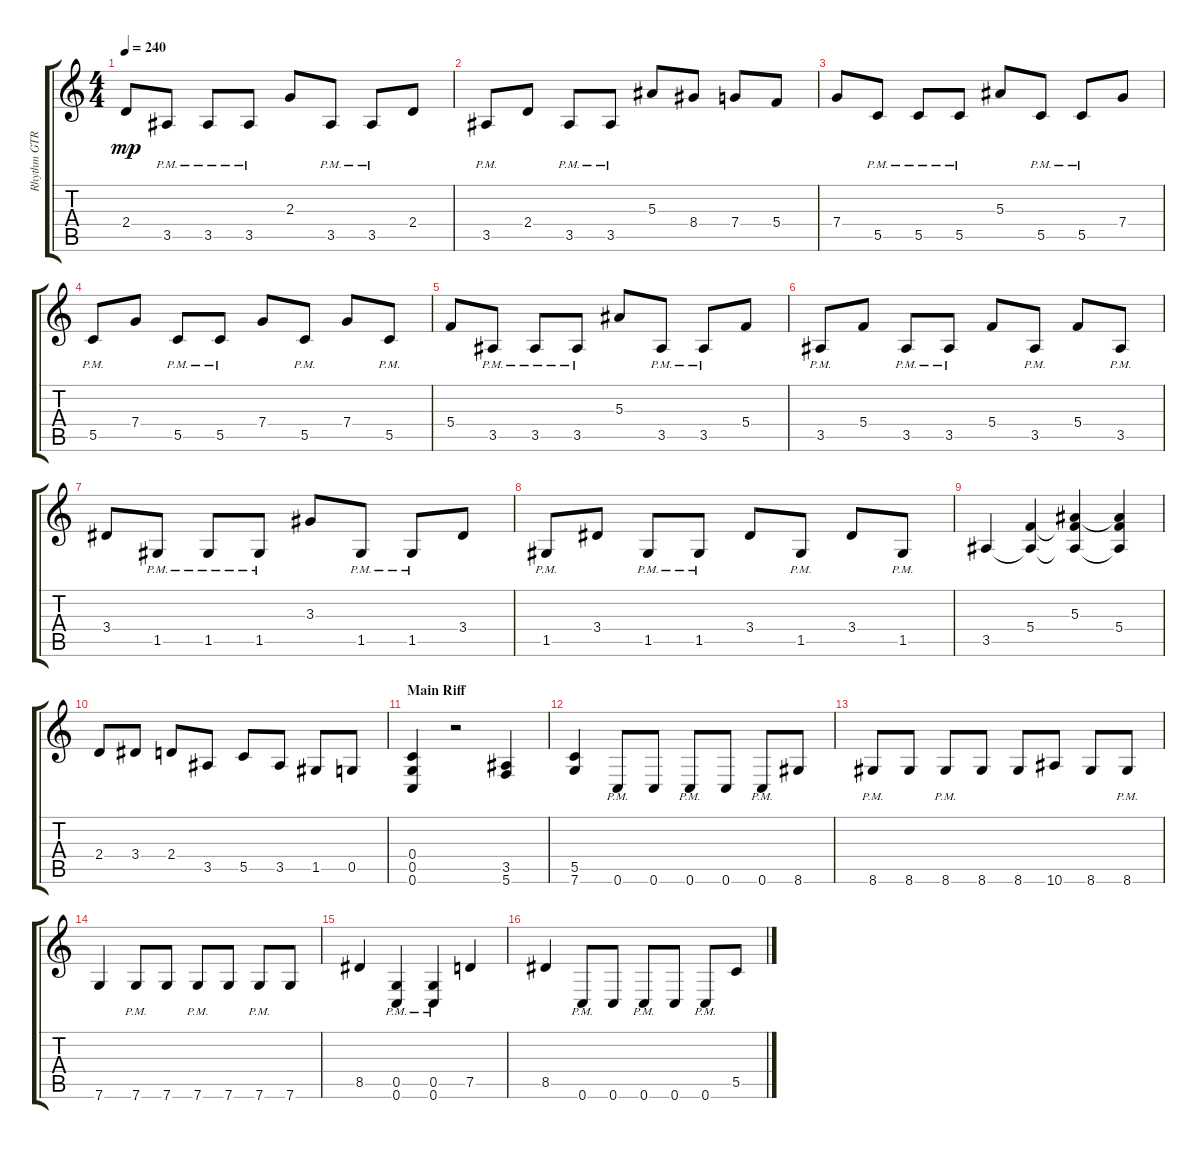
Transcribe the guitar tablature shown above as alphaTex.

\track ("Rhythm GTR 2" "Rhythm GTR") {instrument distortionguitar}
\staff {score tabs}
\tuning (D4 A3 F3 C3 G2 C2) {hide}
\ts (4 4)
\tempo 240
\clef g2
\ks aminor
2.4.8{dy mp} 3.5{pm}.8 3.5{pm}.8 3.5{pm}.8 2.3.8 3.5{pm}.8 3.5{pm}.8 2.4.8 |
3.5{pm}.8 2.4.8 3.5{pm}.8 3.5{pm}.8 5.3.8 8.4.8 7.4.8 5.4.8 |
7.4.8 5.5{pm}.8 5.5{pm}.8 5.5{pm}.8 5.3.8 5.5{pm}.8 5.5{pm}.8 7.4.8 |
5.5{pm}.8 7.4.8 5.5{pm}.8 5.5{pm}.8 7.4.8 5.5{pm}.8 7.4.8 5.5{pm}.8 |
5.4.8 3.5{pm}.8 3.5{pm}.8 3.5{pm}.8 5.3.8 3.5{pm}.8 3.5{pm}.8 5.4.8 |
3.5{pm}.8 5.4.8 3.5{pm}.8 3.5{pm}.8 5.4.8 3.5{pm}.8 5.4.8 3.5{pm}.8 |
3.4.8 1.5{pm}.8 1.5{pm}.8 1.5{pm}.8 3.3.8 1.5{pm}.8 1.5{pm}.8 3.4.8 |
1.5{pm}.8 3.4.8 1.5{pm}.8 1.5{pm}.8 3.4.8 1.5{pm}.8 3.4.8 1.5{pm}.8 |
3.5.4 (5.4 3.5{t}).4 (5.3 5.4{t} 3.5{t}).4 (5.3{t} 5.4 3.5{t}).4 |
2.4.8 3.4.8 2.4.8 3.5.8 5.5.8 3.5.8 1.5.8 0.5.8 |
\section ("" "Main Riff")
(0.4 0.5 0.6).4 r.2 (3.5 5.6).4 |
(5.5 7.6).4 0.6{pm}.8 0.6.8 0.6{pm}.8 0.6.8 0.6{pm}.8 8.6.8 |
8.6{pm}.8 8.6.8 8.6{pm}.8 8.6.8 8.6.8 10.6.8 8.6.8 8.6{pm}.8 |
7.6.4 7.6{pm}.8 7.6.8 7.6{pm}.8 7.6.8 7.6{pm}.8 7.6.8 |
8.5.4 (0.5{pm} 0.6{pm}).4 (0.5{pm} 0.6{pm}).4 7.5.4 |
8.5.4 0.6{pm}.8 0.6.8 0.6{pm}.8 0.6.8 0.6{pm}.8 5.5.8
